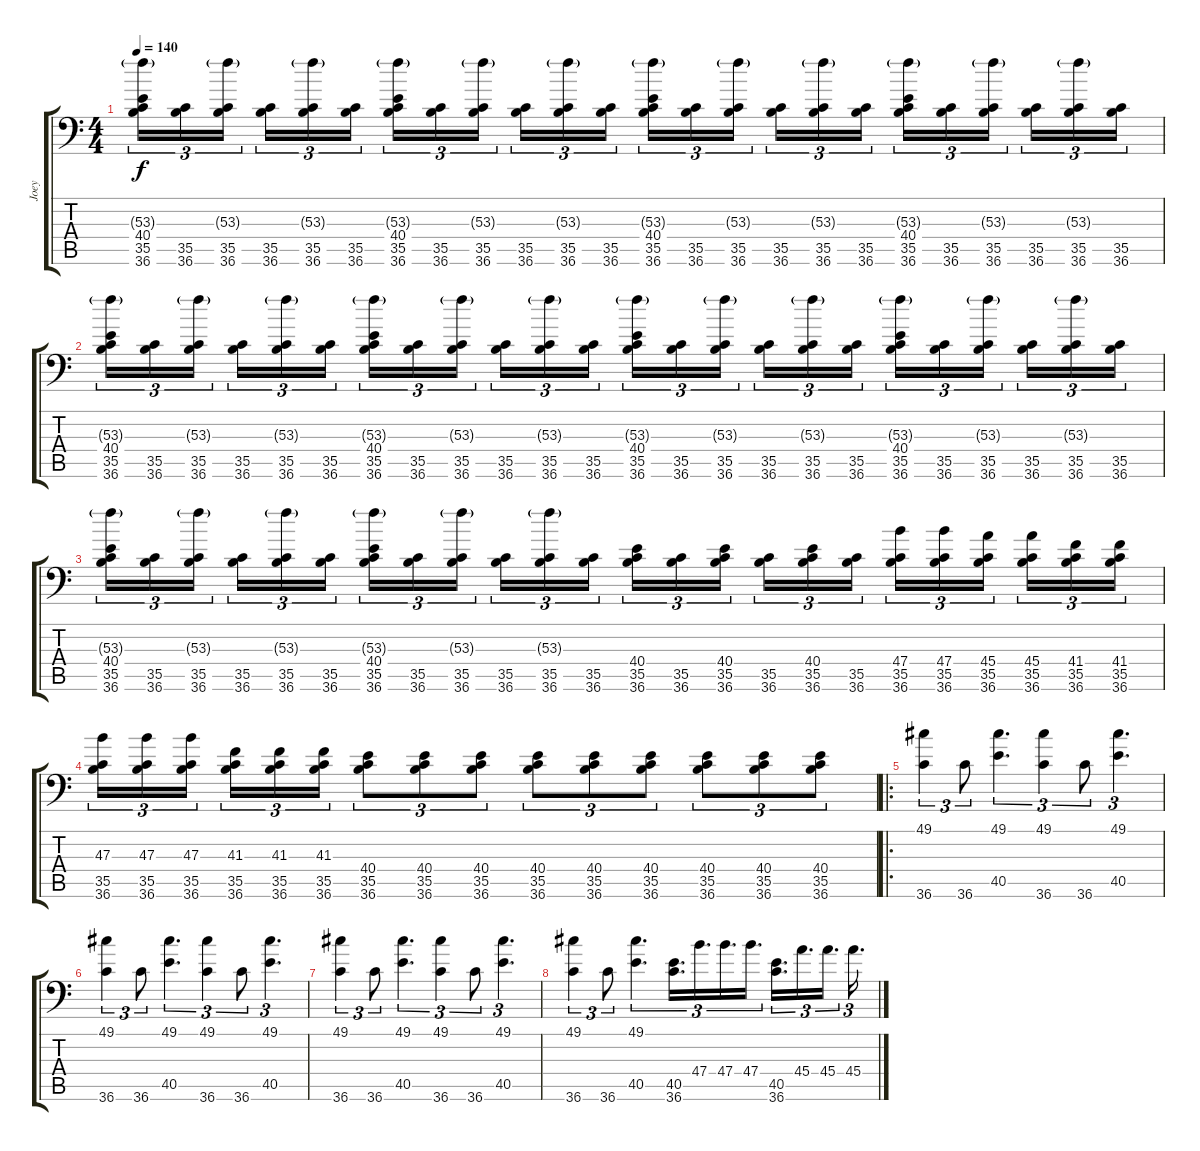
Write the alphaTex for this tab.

\track ("Joey" "Joey") {instrument acousticgrandpiano}
\staff {score tabs}
\tuning (C-1 C-1 C-1 C-1 C-1 C-1) {hide}
\ts (4 4)
\tempo 140
\clef f4
\ks c
(53.3{g} 40.4 35.5 36.6).16{tu (3 2) dy f} (35.5 36.6).16{tu (3 2)} (53.3{g} 35.5 36.6).16{tu (3 2)} (35.5 36.6).16{tu (3 2)} (53.3{g} 35.5 36.6).16{tu (3 2)} (35.5 36.6).16{tu (3 2)} (53.3{g} 40.4 35.5 36.6).16{tu (3 2)} (35.5 36.6).16{tu (3 2)} (53.3{g} 35.5 36.6).16{tu (3 2)} (35.5 36.6).16{tu (3 2)} (53.3{g} 35.5 36.6).16{tu (3 2)} (35.5 36.6).16{tu (3 2)} (53.3{g} 40.4 35.5 36.6).16{tu (3 2)} (35.5 36.6).16{tu (3 2)} (53.3{g} 35.5 36.6).16{tu (3 2)} (35.5 36.6).16{tu (3 2)} (53.3{g} 35.5 36.6).16{tu (3 2)} (35.5 36.6).16{tu (3 2)} (53.3{g} 40.4 35.5 36.6).16{tu (3 2)} (35.5 36.6).16{tu (3 2)} (53.3{g} 35.5 36.6).16{tu (3 2)} (35.5 36.6).16{tu (3 2)} (53.3{g} 35.5 36.6).16{tu (3 2)} (35.5 36.6).16{tu (3 2)} |
(53.3{g} 40.4 35.5 36.6).16{tu (3 2)} (35.5 36.6).16{tu (3 2)} (53.3{g} 35.5 36.6).16{tu (3 2)} (35.5 36.6).16{tu (3 2)} (53.3{g} 35.5 36.6).16{tu (3 2)} (35.5 36.6).16{tu (3 2)} (53.3{g} 40.4 35.5 36.6).16{tu (3 2)} (35.5 36.6).16{tu (3 2)} (53.3{g} 35.5 36.6).16{tu (3 2)} (35.5 36.6).16{tu (3 2)} (53.3{g} 35.5 36.6).16{tu (3 2)} (35.5 36.6).16{tu (3 2)} (53.3{g} 40.4 35.5 36.6).16{tu (3 2)} (35.5 36.6).16{tu (3 2)} (53.3{g} 35.5 36.6).16{tu (3 2)} (35.5 36.6).16{tu (3 2)} (53.3{g} 35.5 36.6).16{tu (3 2)} (35.5 36.6).16{tu (3 2)} (53.3{g} 40.4 35.5 36.6).16{tu (3 2)} (35.5 36.6).16{tu (3 2)} (53.3{g} 35.5 36.6).16{tu (3 2)} (35.5 36.6).16{tu (3 2)} (53.3{g} 35.5 36.6).16{tu (3 2)} (35.5 36.6).16{tu (3 2)} |
(53.3{g} 40.4 35.5 36.6).16{tu (3 2)} (35.5 36.6).16{tu (3 2)} (53.3{g} 35.5 36.6).16{tu (3 2)} (35.5 36.6).16{tu (3 2)} (53.3{g} 35.5 36.6).16{tu (3 2)} (35.5 36.6).16{tu (3 2)} (53.3{g} 40.4 35.5 36.6).16{tu (3 2)} (35.5 36.6).16{tu (3 2)} (53.3{g} 35.5 36.6).16{tu (3 2)} (35.5 36.6).16{tu (3 2)} (53.3{g} 35.5 36.6).16{tu (3 2)} (35.5 36.6).16{tu (3 2)} (40.4 35.5 36.6).16{tu (3 2)} (35.5 36.6).16{tu (3 2)} (40.4 35.5 36.6).16{tu (3 2)} (35.5 36.6).16{tu (3 2)} (40.4 35.5 36.6).16{tu (3 2)} (35.5 36.6).16{tu (3 2)} (47.4 35.5 36.6).16{tu (3 2)} (47.4 35.5 36.6).16{tu (3 2)} (45.4 35.5 36.6).16{tu (3 2)} (45.4 35.5 36.6).16{tu (3 2)} (41.4 35.5 36.6).16{tu (3 2)} (41.4 35.5 36.6).16{tu (3 2)} |
(47.3 35.5 36.6).16{tu (3 2)} (47.3 35.5 36.6).16{tu (3 2)} (47.3 35.5 36.6).16{tu (3 2)} (41.3 35.5 36.6).16{tu (3 2)} (41.3 35.5 36.6).16{tu (3 2)} (41.3 35.5 36.6).16{tu (3 2)} (40.4 35.5 36.6).8{tu (3 2)} (40.4 35.5 36.6).8{tu (3 2)} (40.4 35.5 36.6).8{tu (3 2)} (40.4 35.5 36.6).8{tu (3 2)} (40.4 35.5 36.6).8{tu (3 2)} (40.4 35.5 36.6).8{tu (3 2)} (40.4 35.5 36.6).8{tu (3 2)} (40.4 35.5 36.6).8{tu (3 2)} (40.4 35.5 36.6).8{tu (3 2)} |
\ro
(49.1 36.6).4{tu (3 2)} 36.6.8{tu (3 2)} (49.1 40.5).4{d tu (3 2)} (49.1 36.6).4{tu (3 2)} 36.6.8{tu (3 2)} (49.1 40.5).4{d tu (3 2)} |
(49.1 36.6).4{tu (3 2)} 36.6.8{tu (3 2)} (49.1 40.5).4{d tu (3 2)} (49.1 36.6).4{tu (3 2)} 36.6.8{tu (3 2)} (49.1 40.5).4{d tu (3 2)} |
(49.1 36.6).4{tu (3 2)} 36.6.8{tu (3 2)} (49.1 40.5).4{d tu (3 2)} (49.1 36.6).4{tu (3 2)} 36.6.8{tu (3 2)} (49.1 40.5).4{d tu (3 2)} |
(49.1 36.6).4{tu (3 2)} 36.6.8{tu (3 2)} (49.1 40.5).4{d tu (3 2)} (40.5 36.6).16{d tu (3 2)} 47.4.16{d tu (3 2)} 47.4.16{d tu (3 2)} 47.4.16{d tu (3 2)} (40.5 36.6).16{d tu (3 2)} 45.4.16{d tu (3 2)} 45.4.16{d tu (3 2)} 45.4.16{d tu (3 2)}
